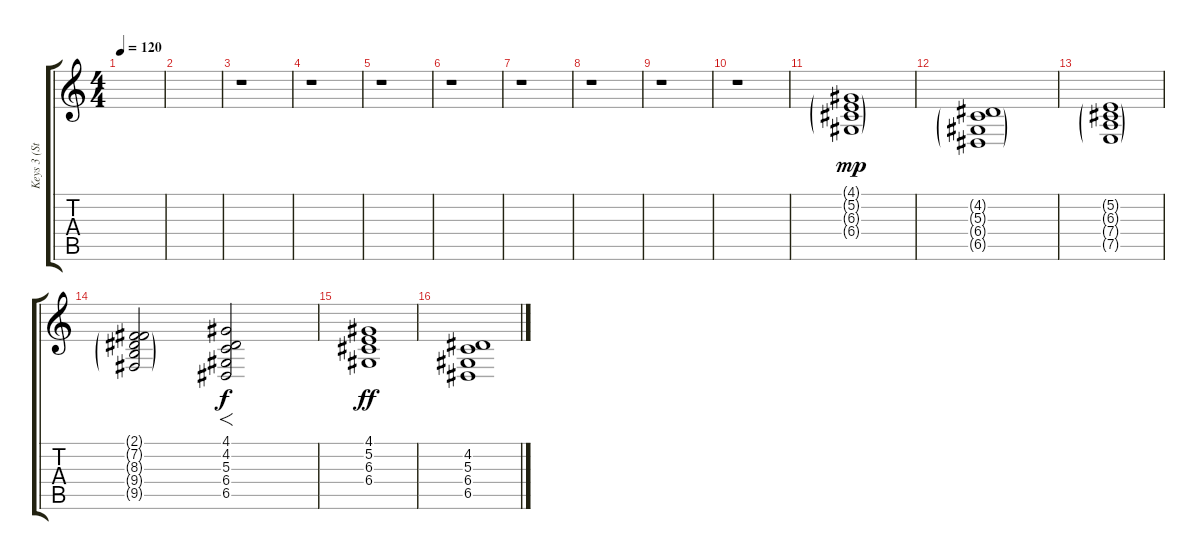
\track ("Keys 3 (Str. Ens.) " "Keys 3 (St") {instrument synthstrings1}
\staff {score tabs}
\tuning (E4 B3 G3 D3 A2 E2) {hide}
\ts (4 4)
\tempo 120
\clef g2
\ks c
|
|
r.1 |
r.1 |
r.1 |
r.1 |
r.1 |
r.1 |
r.1 |
r.1 |
(4.1{g} 5.2{g} 6.3{g} 6.4{g}).1{dy mp balance 12} |
(4.2{g} 5.3{g} 6.4{g} 6.5{g}).1{balance 4} |
(5.2{g} 6.3{g} 7.4{g} 7.5{g}).1{balance 12} |
(2.1{g} 7.2{g} 8.3{g} 9.4{g} 9.5{g}).2{balance 4} (4.1 4.2 5.3 6.4 6.5).2{f dy f balance 8} |
(4.1 5.2 6.3 6.4).1{dy ff volume 16 balance 8} |
(4.2 5.3 6.4 6.5).1
